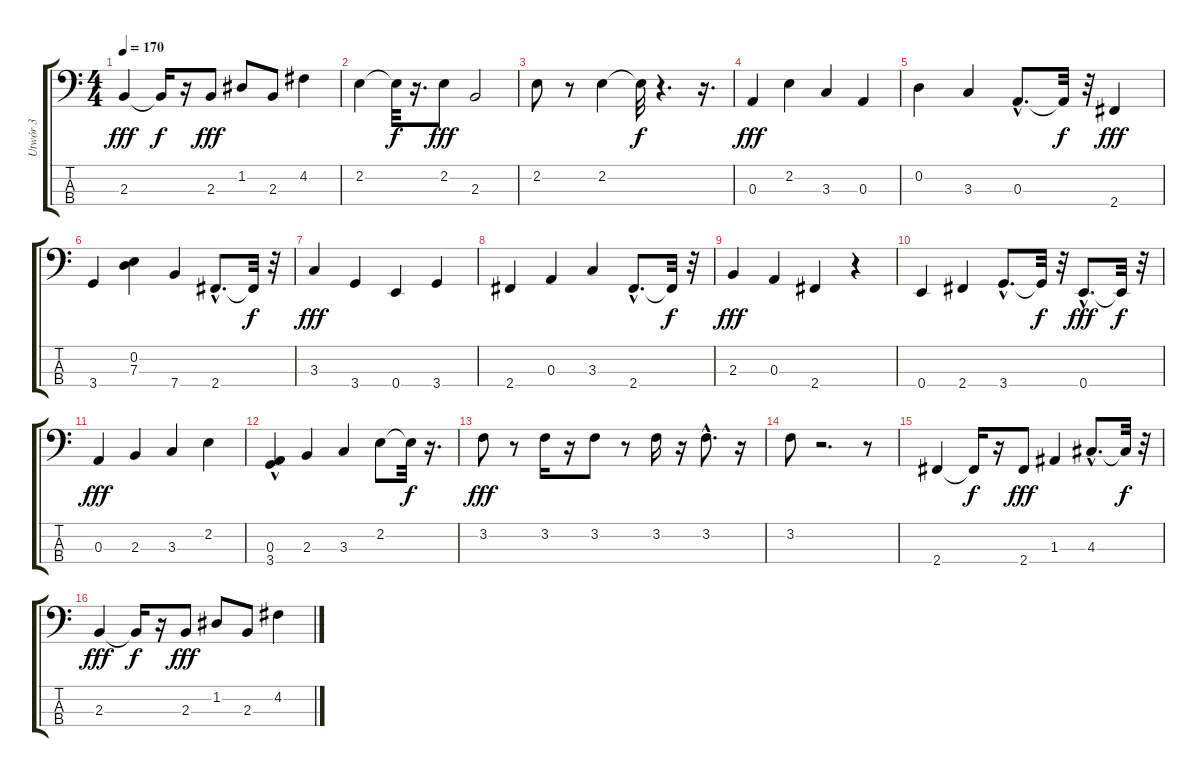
\track ("Utwór 3" "Utwór 3") {instrument electricbassfinger}
\staff {score tabs}
\tuning (G2 D2 A1 E1) {hide}
\ts (4 4)
\tempo 170
\clef f4
\ks c
2.3.4{dy fff} 2.3{t}.16{dy f} r.16 2.3.8{dy fff} 1.2.8 2.3.8 4.2.4 |
2.2.4 2.2{t}.32{dy f} r.16{d} 2.2.8{dy fff} 2.3.2 |
2.2.8 r.8 2.2.4 2.2{t}.32{dy f} r.4{d} r.16{d} |
0.3.4{dy fff} 2.2.4 3.3.4 0.3.4 |
0.2.4 3.3.4 0.3{hac}.8{d} 0.3{t}.32{dy f} r.32 2.4.4{dy fff} |
3.4.4 (0.2 7.3).4 7.4.4 2.4{hac}.8{d} 2.4{t}.32{dy f} r.32 |
3.3.4{dy fff} 3.4.4 0.4.4 3.4.4 |
2.4.4 0.3.4 3.3.4 2.4{hac}.8{d} 2.4{t}.32{dy f} r.32 |
2.3.4{dy fff} 0.3.4 2.4.4 r.4 |
0.4.4 2.4.4 3.4{hac}.8{d} 3.4{t}.32{dy f} r.32 0.4{hac}.8{d dy fff} 0.4{t}.32{dy f} r.32 |
0.3.4{dy fff} 2.3.4 3.3.4 2.2.4 |
(0.3 3.4{hac}).4 2.3.4 3.3.4 2.2.8 2.2{t}.32{dy f} r.16{d} |
3.2.8{dy fff} r.8 3.2.16 r.16 3.2.8 r.8 3.2.16 r.16 3.2{hac}.8{d} r.16 |
3.2.8 r.2{d} r.8 |
2.4.4 2.4{t}.16{dy f} r.16 2.4.8{dy fff} 1.3.4 4.3{hac}.8{d} 4.3{t}.32{dy f} r.32 |
2.3.4{dy fff} 2.3{t}.16{dy f} r.16 2.3.8{dy fff} 1.2.8 2.3.8 4.2.4
